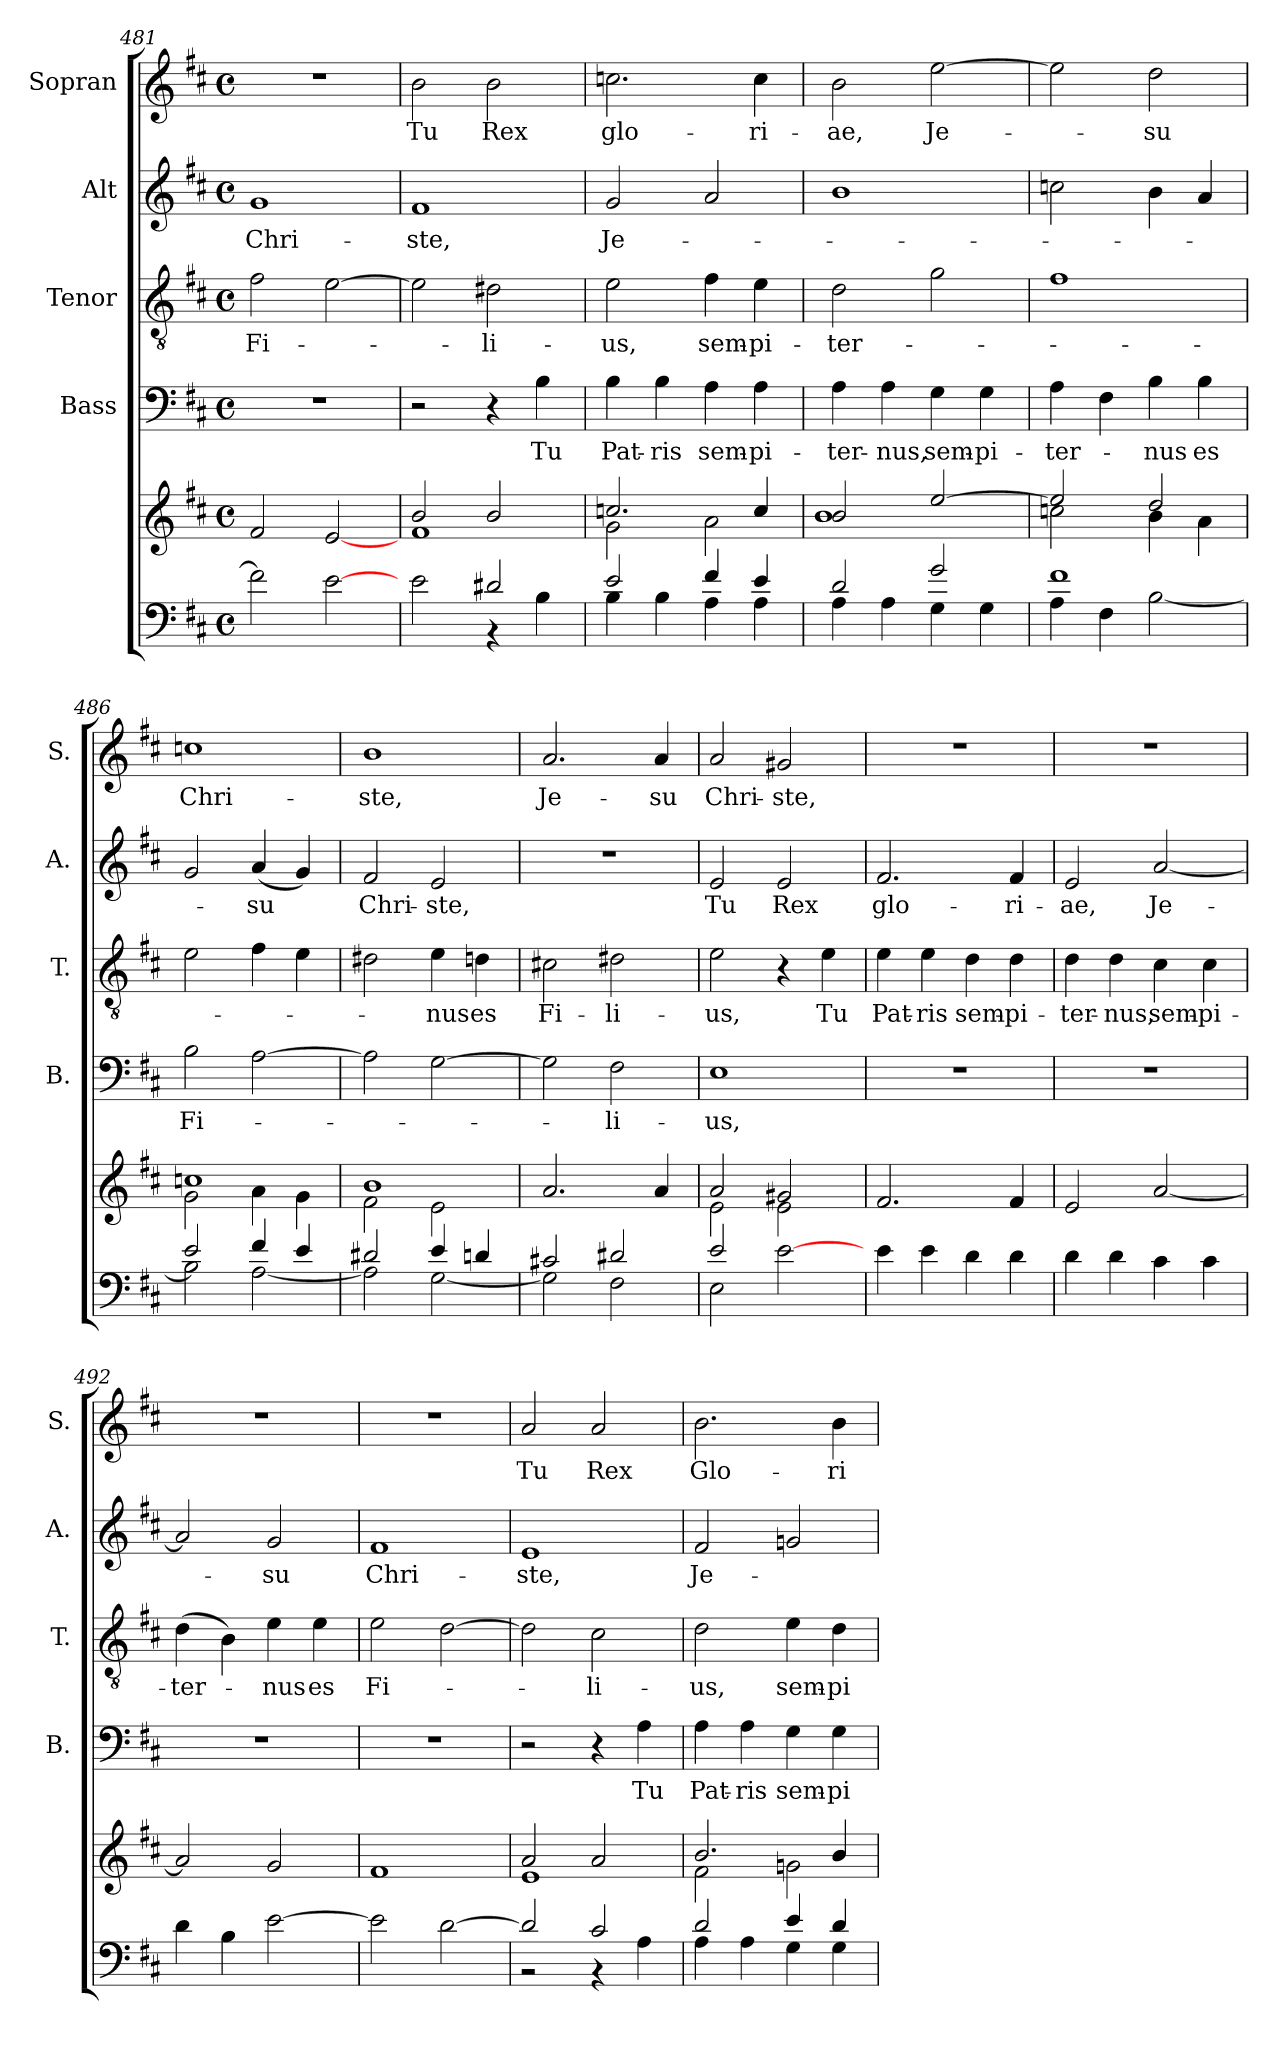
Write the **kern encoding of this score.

**kern	**kern	**kern	**text	**kern	**text	**kern	**text	**kern	**text
*part5	*part5	*part4	*part4	*part3	*part3	*part2	*part2	*part1	*part1
*staff6	*staff5	*staff4	*staff4	*staff3	*staff3	*staff2	*staff2	*staff1	*staff1
*	*	*I"Bass	*	*I"Tenor	*	*I"Alt	*	*I"Sopran	*
*	*	*I'B.	*	*I'T.	*	*I'A.	*	*I'S.	*
*clefF4	*clefG2	*clefF4	*	*clefGv2	*	*clefG2	*	*clefG2	*
*k[f#c#]	*k[f#c#]	*k[f#c#]	*	*k[f#c#]	*	*k[f#c#]	*	*k[f#c#]	*
*D:	*D:	*D:	*	*D:	*	*D:	*	*D:	*
*M4/4	*M4/4	*M4/4	*	*M4/4	*	*M4/4	*	*M4/4	*
*met(c)	*met(c)	*met(c)	*	*met(c)	*	*met(c)	*	*met(c)	*
=481	=481	=481	=481	=481	=481	=481	=481	=481	=481
!	!	!	!	!	!LO:LY:b	!	!LO:LY:b	!	!
2f#\]	2f#/	1r	.	2f#\	Fi-	1g	Chri-	1r	.
[2e\	[2e/	.	.	[2e\	.	.	.	.	.
=482	=482	=482	=482	=482	=482	=482	=482	=482	=482
*^	*^	*	*	*	*	*	*	*	*
!	!	!	!	!	!	!	!	!	!LO:LY:b	!	!LO:LY:b
2ryy	2e\	2b/	1f#	2r	.	2e\]	.	1f#	-ste,	2b\	Tu
!	!	!	!	!	!	!	!LO:LY:b	!	!	!	!LO:LY:b
2d#X/	4r	2b/	.	4r	.	2d#X\	-li-	.	.	2b\	Rex
!	!	!	!	!	!LO:LY:b	!	!	!	!	!	!
.	4B\	.	.	4B\	Tu	.	.	.	.	.	.
=483	=483	=483	=483	=483	=483	=483	=483	=483	=483	=483	=483
!	!	!	!	!	!LO:LY:b	!	!LO:LY:b	!	!LO:LY:b	!	!LO:LY:b
2e/	4B\	2.ccn/	2g\	4B\	Pat-	2e\	-us,	2g/	Je-	2.ccn\	glo-
!	!	!	!	!	!LO:LY:b	!	!	!	!	!	!
.	4B\	.	.	4B\	-ris	.	.	.	.	.	.
!	!	!	!	!	!LO:LY:b	!	!LO:LY:b	!	!	!	!
4f#/	4A\	.	2a\	4A\	sem-	4f#\	sem-	2a/	.	.	.
!	!	!	!	!	!LO:LY:b	!	!LO:LY:b	!	!	!	!LO:LY:b
4e/	4A\	4cc/	.	4A\	-pi-	4e\	-pi-	.	.	4cc\	-ri-
=484	=484	=484	=484	=484	=484	=484	=484	=484	=484	=484	=484
!	!	!	!	!	!LO:LY:b	!	!LO:LY:b	!	!	!	!LO:LY:b
2d/	4A\	2b/	1b	4A\	-ter-	2d\	-ter-	1b	.	2b\	-ae,
!	!	!	!	!	!LO:LY:b	!	!	!	!	!	!
.	4A\	.	.	4A\	-nus,	.	.	.	.	.	.
!	!	!	!	!	!LO:LY:b	!	!	!	!	!	!LO:LY:b
2g/	4G\	[>2ee/	.	4G\	sem-	2g\	.	.	.	[2ee\	Je-
!	!	!	!	!	!LO:LY:b	!	!	!	!	!	!
.	4G\	.	.	4G\	-pi-	.	.	.	.	.	.
!!LO:LB:g=z
=485	=485	=485	=485	=485	=485	=485	=485	=485	=485	=485	=485
!	!	!	!	!	!LO:LY:b	!	!	!	!	!	!
1f#	4A\	2ee/]	2ccn\	4A\	-ter-	1f#	.	2ccn\	.	2ee\]	.
.	4F#\	.	.	4F#\	.	.	.	.	.	.	.
!	!	!	!	!	!LO:LY:b	!	!	!	!	!	!LO:LY:b
.	[<2B\	2dd/	4b\	4B\	-nus	.	.	4b\	.	2dd\	-su
!	!	!	!	!	!LO:LY:b	!	!	!	!	!	!
.	.	.	4a\	4B\	es	.	.	4a/	.	.	.
=486	=486	=486	=486	=486	=486	=486	=486	=486	=486	=486	=486
!	!	!	!	!	!LO:LY:b	!	!	!	!	!	!LO:LY:b
2e/	2B\]	1ccn	2g\	2B\	Fi-	2e\	.	2g/	.	1ccn	Chri-
!	!	!	!	!	!	!	!	!	!LO:LY:b	!	!
4f#/	[<2A\	.	4a\	[2A\	.	4f#\	.	(<4a/	-su	.	.
4e/	.	.	4g\	.	.	4e\	.	4g/)	.	.	.
=487	=487	=487	=487	=487	=487	=487	=487	=487	=487	=487	=487
!	!	!	!	!	!	!	!	!	!LO:LY:b	!	!LO:LY:b
2d#X/	2A\]	1b	2f#\	2A\]	.	2d#X\	.	2f#/	Chri-	1b	-ste,
!	!	!	!	!	!	!	!LO:LY:b	!	!LO:LY:b	!	!
4e/	[<2G\	.	2e\	[2G\	.	4e\	-nus	2e/	-ste,	.	.
!	!	!	!	!	!	!	!LO:LY:b	!	!	!	!
4dn/	.	.	.	.	.	4dn\	es	.	.	.	.
*	*	*v	*v	*	*	*	*	*	*	*	*
=488	=488	=488	=488	=488	=488	=488	=488	=488	=488	=488
!	!	!	!	!	!	!LO:LY:b	!	!	!	!LO:LY:b
2c#X/	2G\]	2.a/	2G\]	.	2c#X\	Fi-	1r	.	2.a/	Je-
!	!	!	!	!LO:LY:b	!	!LO:LY:b	!	!	!	!
2d#X/	2F#\	.	2F#\	-li-	2d#X\	-li-	.	.	.	.
!	!	!	!	!	!	!	!	!	!	!LO:LY:b
.	.	4a/	.	.	.	.	.	.	4a/	-su
=489	=489	=489	=489	=489	=489	=489	=489	=489	=489	=489
*	*	*^	*	*	*	*	*	*	*	*
!	!	!	!	!	!LO:LY:b	!	!LO:LY:b	!	!LO:LY:b	!	!LO:LY:b
2e/	2E\	2a/	2e\	1E	-us,	2e\	-us,	2e/	Tu	2a/	Chri-
!	!	!	!	!	!	!	!	!	!LO:LY:b	!	!LO:LY:b
2ryy	[>2e\	2g#X/	2e\	.	.	4r	.	2e/	Rex	2g#X/	-ste,
!	!	!	!	!	!	!	!LO:LY:b	!	!	!	!
.	.	.	.	.	.	4e\	Tu	.	.	.	.
*v	*v	*	*	*	*	*	*	*	*	*	*
*	*v	*v	*	*	*	*	*	*	*	*
=490	=490	=490	=490	=490	=490	=490	=490	=490	=490
!	!	!	!	!	!LO:LY:b	!	!LO:LY:b	!	!
4e\	2.f#/	1r	.	4e\	Pat-	2.f#/	glo-	1r	.
!	!	!	!	!	!LO:LY:b	!	!	!	!
4e\	.	.	.	4e\	-ris	.	.	.	.
!	!	!	!	!	!LO:LY:b	!	!	!	!
4d\	.	.	.	4d\	sem-	.	.	.	.
!	!	!	!	!	!LO:LY:b	!	!LO:LY:b	!	!
4d\	4f#/	.	.	4d\	-pi-	4f#/	-ri-	.	.
=491	=491	=491	=491	=491	=491	=491	=491	=491	=491
!	!	!	!	!	!LO:LY:b	!	!LO:LY:b	!	!
4d\	2e/	1r	.	4d\	-ter-	2e/	-ae,	1r	.
!	!	!	!	!	!LO:LY:b	!	!	!	!
4d\	.	.	.	4d\	-nus,	.	.	.	.
!	!	!	!	!	!LO:LY:b	!	!LO:LY:b	!	!
4c#\	[2a/	.	.	4c#\	sem-	[2a/	Je-	.	.
!	!	!	!	!	!LO:LY:b	!	!	!	!
4c#\	.	.	.	4c#\	-pi-	.	.	.	.
=492	=492	=492	=492	=492	=492	=492	=492	=492	=492
!	!	!	!	!	!LO:LY:b	!	!	!	!
4d\	2a/]	1r	.	(>4d\	-ter-	2a/]	.	1r	.
4B\	.	.	.	4B\)	.	.	.	.	.
!	!	!	!	!	!LO:LY:b	!	!LO:LY:b	!	!
[2e\	2g/	.	.	4e\	-nus	2g/	-su	.	.
!	!	!	!	!	!LO:LY:b	!	!	!	!
.	.	.	.	4e\	es	.	.	.	.
!!LO:PB:g=z
=493	=493	=493	=493	=493	=493	=493	=493	=493	=493
!	!	!	!	!	!LO:LY:b	!	!LO:LY:b	!	!
2e\]	1f#	1r	.	2e\	Fi-	1f#	Chri-	1r	.
[2d\	.	.	.	[2d\	.	.	.	.	.
=494	=494	=494	=494	=494	=494	=494	=494	=494	=494
*^	*^	*	*	*	*	*	*	*	*
!	!	!	!	!	!	!	!	!	!LO:LY:b	!	!LO:LY:b
2d/]	2r	2a/	1e	2r	.	2d\]	.	1e	-ste,	2a/	Tu
!	!	!	!	!	!	!	!LO:LY:b	!	!	!	!LO:LY:b
2c#/	4r	2a/	.	4r	.	2c#\	-li-	.	.	2a/	Rex
!	!	!	!	!	!LO:LY:b	!	!	!	!	!	!
.	4A\	.	.	4A\	Tu	.	.	.	.	.	.
=495	=495	=495	=495	=495	=495	=495	=495	=495	=495	=495	=495
!	!	!	!	!	!LO:LY:b	!	!LO:LY:b	!	!LO:LY:b	!	!LO:LY:b
2d/	4A\	2.b/	2f#\	4A\	Pat-	2d\	-us,	2f#/	Je-	2.b\	Glo-
!	!	!	!	!	!LO:LY:b	!	!	!	!	!	!
.	4A\	.	.	4A\	-ris	.	.	.	.	.	.
!	!	!	!	!	!LO:LY:b	!	!LO:LY:b	!	!	!	!
4e/	4G\	.	2gn\	4G\	sem-	4e\	sem-	2gn/	.	.	.
!	!	!	!	!	!LO:LY:b	!	!LO:LY:b	!	!	!	!LO:LY:b
4d/	4G\	4b/	.	4G\	-pi-	4d\	-pi-	.	.	4b\	-ri-
*v	*v	*	*	*	*	*	*	*	*	*	*
*	*v	*v	*	*	*	*	*	*	*	*
=	=	=	=	=	=	=	=	=	=
*-	*-	*-	*-	*-	*-	*-	*-	*-	*-
